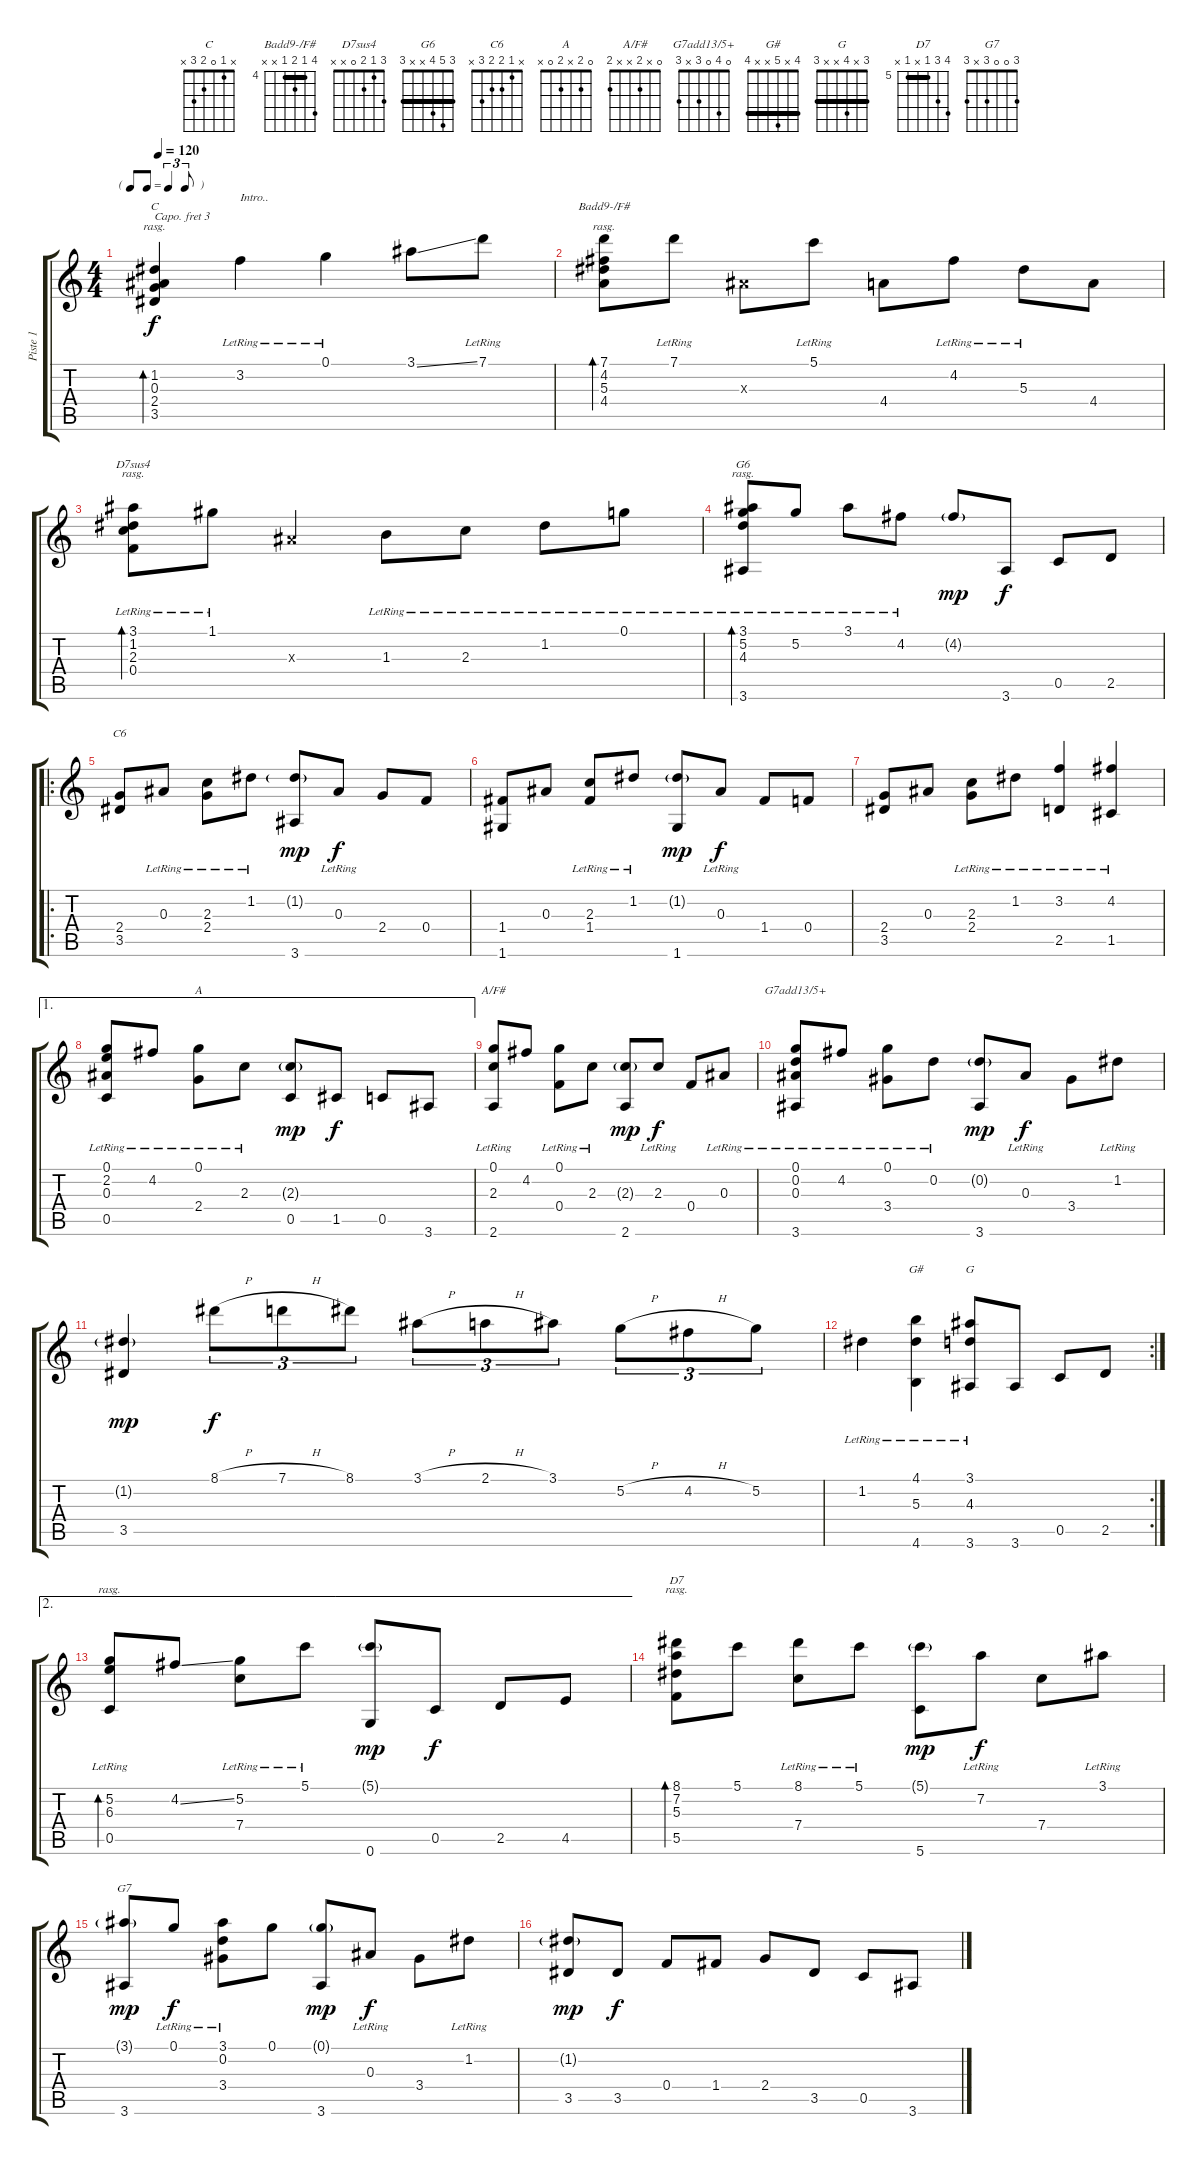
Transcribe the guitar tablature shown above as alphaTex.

\track ("Piste 1" "Piste 1") {instrument acousticguitarnylon}
\staff {score tabs}
\capo 3
\tuning (E4 B3 G3 D3 A2 E2) {hide}
\chord ("C" x 1 0 2 3 x)
\chord ("Badd9-/F#" 7 4 5 4 x x) {firstfret 4 barre 4}
\chord ("D7sus4" 3 1 2 0 x x)
\chord ("G6" 3 5 4 x x 3) {barre 3}
\chord ("C6" x 1 2 2 3 x)
\chord ("A" 0 2 x 2 0 x)
\chord ("A/F#" 0 x 2 x x 2)
\chord ("G7add13/5+" 0 4 0 3 x 3)
\chord ("G#" 4 x 5 x x 4) {barre 4}
\chord ("G" 3 x 4 x x 3) {barre 3}
\chord ("D7" 8 7 5 x 5 x) {firstfret 5 barre 5}
\chord ("G7" 3 0 0 3 x 3)
\ts (4 4)
\tf triplet8th
\tempo 120
\clef g2
\ks c
(1.2 0.3 2.4 3.5).4{bd 480 ch "C" rasg ii dy f instrument acousticguitarnylon} 3.2{lr}.4{txt "Intro.."} 0.1{lr}.4 3.1{ss}.8 7.1{lr}.8 |
(7.1 4.2 5.3 4.4).8{bd 240 ch "Badd9-/F#" rasg ii} 7.1{lr}.8 0.3{x}.8 5.1{lr}.8 4.4.8 4.2{lr}.8 5.3{lr}.8 4.4.8 |
(3.1 1.2{lr} 2.3{lr} 0.4).8{bd 240 ch "D7sus4" rasg ii} 1.1{lr}.8 0.3{x}.4 1.3{lr}.8 2.3{lr}.8 1.2{lr}.8 0.1{lr}.8 |
(3.1{lr} 5.2 4.3{lr} 3.6).8{bd 240 ch "G6" rasg ii} 5.2{lr}.8 3.1{lr}.8 4.2{lr}.8 4.2{g}.8{dy mp} 3.6.8{dy f} 0.5.8 2.5.8 |
\ro
(2.4 3.5).8{ch "C6"} 0.3{lr}.8 (2.3{lr} 2.4).8 1.2{lr}.8 (1.2{g} 3.6).8{dy mp} 0.3{lr}.8{dy f} 2.4.8 0.4.8 |
(1.4 1.6).8 0.3.8 (2.3{lr} 1.4).8 1.2{lr}.8 (1.2{g} 1.6).8{dy mp} 0.3{lr}.8{dy f} 1.4.8 0.4.8 |
(2.4 3.5).8 0.3.8 (2.3{lr} 2.4).8 1.2{lr}.8 (3.2{lr} 2.5).4 (4.2{lr} 1.5).4 |
\ae 1
(0.1{lr} 2.2 0.3{lr} 0.5).8 4.2{lr}.8 (0.1{lr} 2.4).8{ch "A"} 2.3{lr}.8 (2.3{g} 0.5).8{dy mp} 1.5.8{dy f} 0.5.8 3.6.8 |
(0.1{lr} 2.3{lr} 2.6).8{ch "A/F#"} 4.2.8 (0.1{lr} 0.4).8 2.3{lr}.8 (2.3{g} 2.6).8{dy mp} 2.3{lr}.8{dy f} 0.4.8 0.3{lr}.8 |
(0.1{lr} 0.2 0.3{lr} 3.6).8{ch "G7add13/5+"} 4.2{lr}.8 (0.1{lr} 3.4).8 0.2{lr}.8 (0.2{g} 3.6).8{dy mp} 0.3{lr}.8{dy f} 3.4.8 1.2{lr}.8 |
(1.2{g} 3.5).4{dy mp} 8.1{h}.8{tu (3 2) dy f} 7.1{h}.8{tu (3 2)} 8.1.8{tu (3 2)} 3.1{h}.8{tu (3 2)} 2.1{h}.8{tu (3 2)} 3.1.8{tu (3 2)} 5.2{h}.8{tu (3 2)} 4.2{h}.8{tu (3 2)} 5.2.8{tu (3 2)} |
\rc 2
1.2{lr}.4 (4.1{lr} 5.3{lr} 4.6).4{ch "G#"} (3.1{lr} 4.3{lr} 3.6).8{ch "G"} 3.6.8 0.5.8 2.5.8 |
\ae 2
(5.2{lr} 6.3{lr} 0.5).8{bd 240 rasg ii} 4.2{ss}.8 (5.2{lr} 7.4).8 5.1{lr}.8 (5.1{g} 0.6).8{dy mp} 0.5.8{dy f} 2.5.8 4.5.8 |
(8.1 7.2 5.3 5.5).8{bd 240 ch "D7" rasg ii} 5.1.8 (8.1{lr} 7.4).8 5.1{lr}.8 (5.1{g} 5.6).8{dy mp} 7.2{lr}.8{dy f} 7.4.8 3.1{lr}.8 |
(3.1{g} 3.6).8{ch "G7" dy mp} 0.1{lr}.8{dy f} (3.1{lr} 0.2 3.4).8 0.1.8 (0.1{g} 3.6).8{dy mp} 0.3{lr}.8{dy f} 3.4.8 1.2{lr}.8 |
(1.2{g} 3.5).8{dy mp} 3.5.8{dy f} 0.4.8 1.4.8 2.4.8 3.5.8 0.5.8 3.6.8
